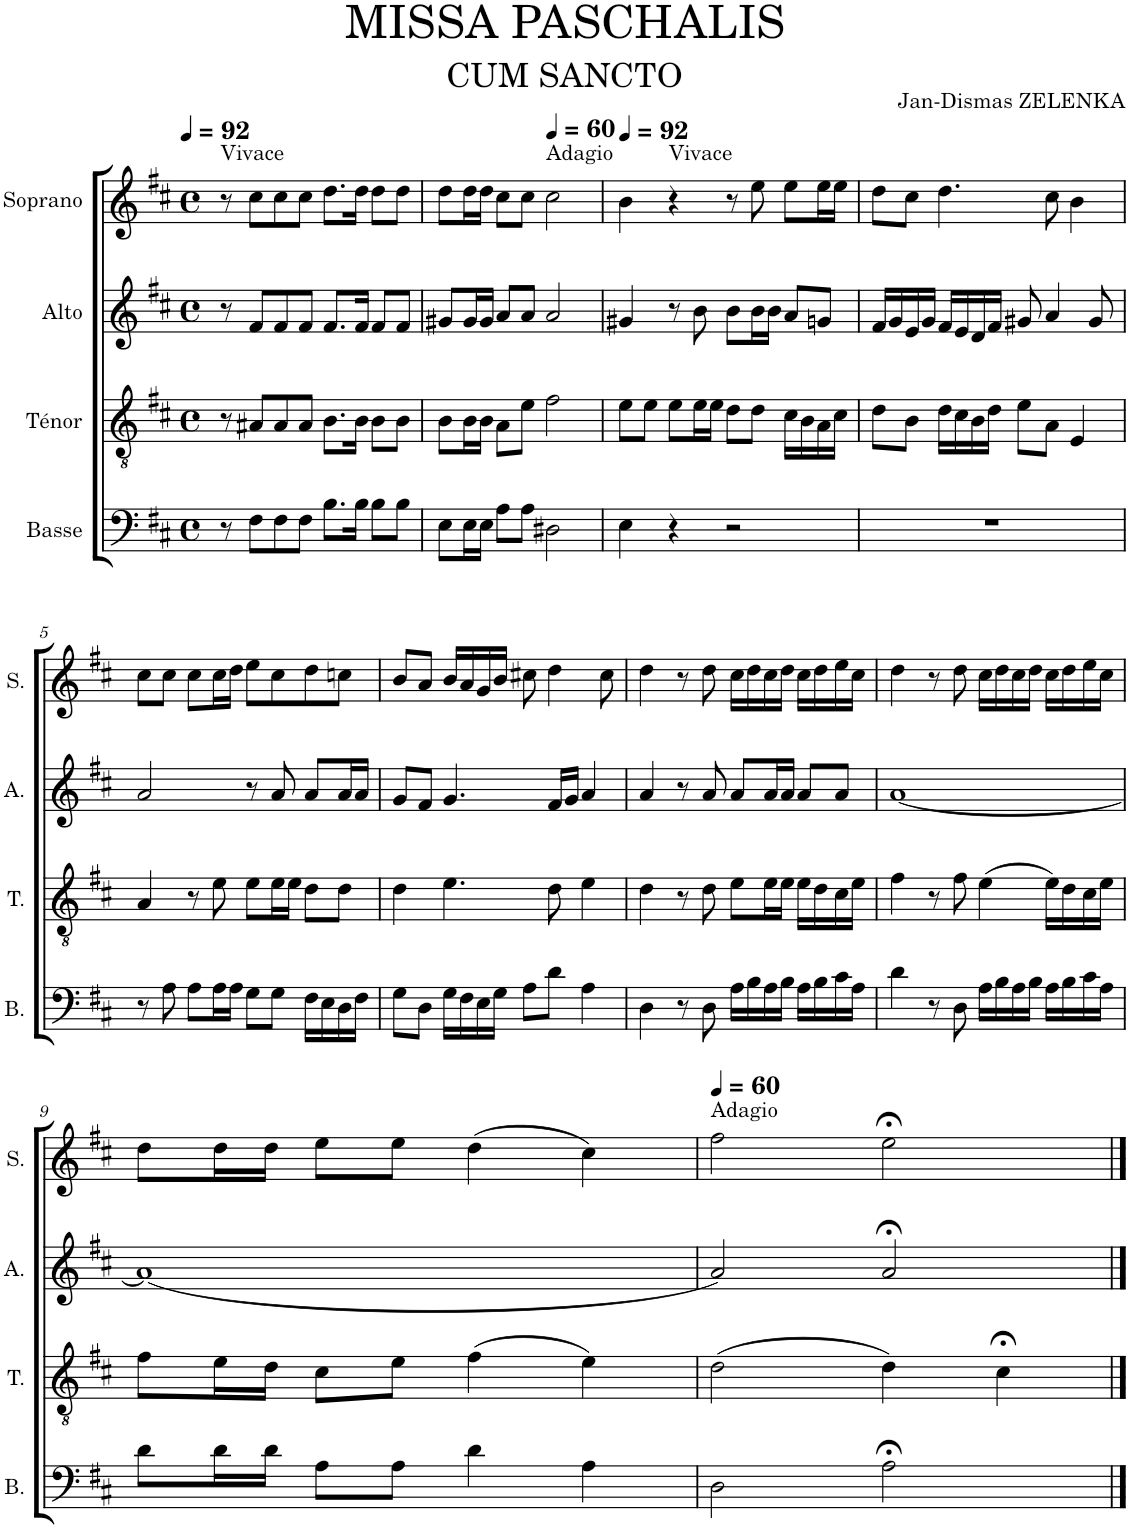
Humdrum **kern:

**kern	**kern	**kern	**kern
*part4	*part3	*part2	*part1
*staff4	*staff3	*staff2	*staff1
*I"Basse	*I"Ténor	*I"Alto	*I"Soprano
*I'B.	*I'T.	*I'A.	*I'S.
*clefF4	*clefGv2	*clefG2	*clefG2
*k[f#c#]	*k[f#c#]	*k[f#c#]	*k[f#c#]
*M4/4	*M4/4	*M4/4	*M4/4
*met(c)	*met(c)	*met(c)	*met(c)
*MM92	*MM92	*MM92	*MM92
=1	=1	=1	=1
!	!	!	!LO:TX:a:t=Vivace
8r	8r	8r	8r
8F#\L	8A#X/L	8f#/L	8cc#\L
8F#\	8A#/	8f#/	8cc#\
8F#\J	8A#/J	8f#/J	8cc#\J
8.B\L	8.B\L	8.f#/L	8.dd\L
16B\Jk	16B\Jk	16f#/Jk	16dd\Jk
8B\L	8B\L	8f#/L	8dd\L
8B\J	8B\J	8f#/J	8dd\J
=2	=2	=2	=2
8E\L	8B\L	8g#X/L	8dd\L
16E\L	16B\L	16g#/L	16dd\L
16E\JJ	16B\JJ	16g#/JJ	16dd\JJ
8A\L	8A\L	8a/L	8cc#\L
8A\J	8e\J	8a/J	8cc#\J
*	*	*	*MM60
!	!	!	!LO:TX:a:t=Adagio
2D#X\	2f#\	2a/	2cc#\
=3	=3	=3	=3
*	*	*	*MM92
4E\	8e\L	4g#X/	4b\
.	8e\J	.	.
!	!	!	!LO:TX:a:t=Vivace
4r	8e\L	8r	4r
.	16e\L	8b\	.
.	16e\JJ	.	.
2r	8d\L	8b\L	8r
.	8d\J	16b\L	8ee\
.	.	16b\JJ	.
.	16c#\LL	8a/L	8ee\L
.	16B\	.	.
.	16A\	8gn/J	16ee\L
.	16c#\JJ	.	16ee\JJ
=4	=4	=4	=4
1r	8d\L	16f#/LL	8dd\L
.	.	16g/	.
.	8B\J	16e/	8cc#\J
.	.	16g/JJ	.
.	16d\LL	16f#/LL	4.dd\
.	16c#\	16e/	.
.	16B\	16d/	.
.	16d\JJ	16f#/JJ	.
.	8e\L	8g#X/	.
.	8A\J	4a/	8cc#\
.	4E/	.	4b\
.	.	8g#/	.
!!LO:LB:g=z
=5	=5	=5	=5
8r	4A/	2a/	8cc#\L
8A\	.	.	8cc#\J
8A\L	8r	.	8cc#\L
16A\L	8e\	.	16cc#\L
16A\JJ	.	.	16dd\JJ
8G\L	8e\L	8r	8ee\L
8G\J	16e\L	8a/	8cc#\
.	16e\JJ	.	.
16F#\LL	8d\L	8a/L	8dd\
16E\	.	.	.
16D\	8d\J	16a/L	8ccn\J
16F#\JJ	.	16a/JJ	.
=6	=6	=6	=6
8G\L	4d\	8g/L	8b/L
8D\J	.	8f#/J	8a/J
16G\LL	4.e\	4.g/	16b/LL
16F#\	.	.	16a/
16E\	.	.	16g/
16G\JJ	.	.	16b/JJ
8A\L	.	.	8cc#X\
8d\J	8d\	16f#/LL	4dd\
.	.	16g/JJ	.
4A\	4e\	4a/	.
.	.	.	8cc#\
=7	=7	=7	=7
4D\	4d\	4a/	4dd\
8r	8r	8r	8r
8D\	8d\	8a/	8dd\
16A\LL	8e\L	8a/L	16cc#\LL
16B\	.	.	16dd\
16A\	16e\L	16a/L	16cc#\
16B\JJ	16e\JJ	16a/JJ	16dd\JJ
16A\LL	16e\LL	8a/L	16cc#\LL
16B\	16d\	.	16dd\
16c#\	16c#\	8a/J	16ee\
16A\JJ	16e\JJ	.	16cc#\JJ
=8	=8	=8	=8
4d\	4f#\	[1a	4dd\
8r	8r	.	8r
8D\	8f#\	.	8dd\
16A\LL	(4e\	.	16cc#\LL
16B\	.	.	16dd\
16A\	.	.	16cc#\
16B\JJ	.	.	16dd\JJ
16A\LL	16e\LL)	.	16cc#\LL
16B\	16d\	.	16dd\
16c#\	16c#\	.	16ee\
16A\JJ	16e\JJ	.	16cc#\JJ
!!LO:LB:g=z
=9	=9	=9	=9
8d\L	8f#\L	(1a]	8dd\L
16d\L	16e\L	.	16dd\L
16d\JJ	16d\JJ	.	16dd\JJ
8A\L	8c#\L	.	8ee\L
8A\J	8e\J	.	8ee\J
4d\	(4f#\	.	(4dd\
4A\	4e\)	.	4cc#\)
=10	=10	=10	=10
*	*	*	*MM60
!	!	!	!LO:TX:a:t=Adagio
2D\	(2d\	2a/)	2ff#\
2A;<\	4d\)	2a;</	2ee;<\
.	4c#;<\	.	.
==	==	==	==
*-	*-	*-	*-
